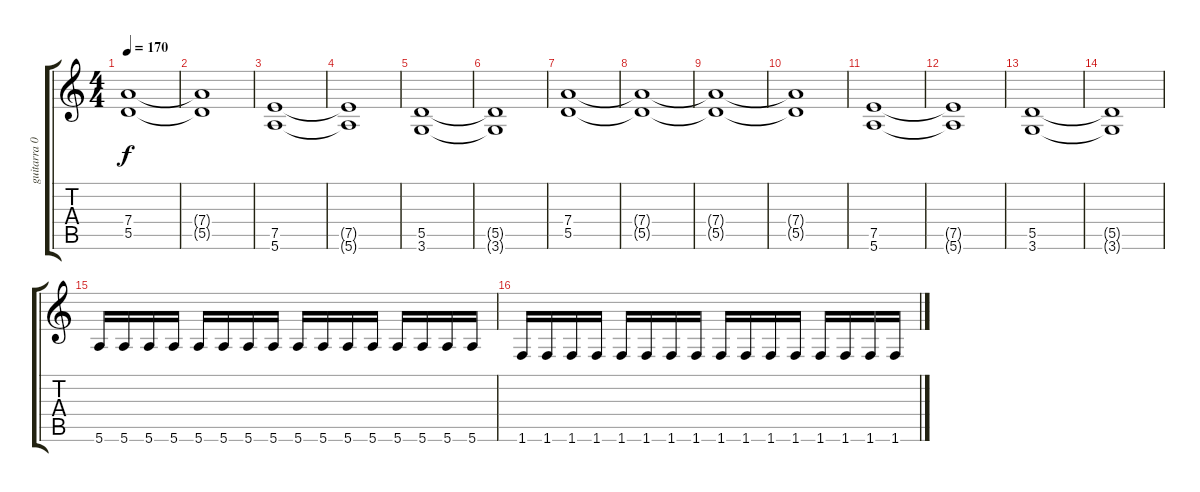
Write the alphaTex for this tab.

\track ("guitarra 01" "guitarra 0") {instrument distortionguitar}
\staff {score tabs}
\tuning (E4 B3 G3 D3 A2 E2) {hide}
\ts (4 4)
\tempo 170
\clef g2
\ks c
(7.4{t} 5.5{t}).1{dy f} |
(7.4{t} 5.5{t}).1 |
(7.5 5.6).1 |
(7.5{t} 5.6{t}).1 |
(5.5 3.6).1 |
(5.5{t} 3.6{t}).1 |
(7.4 5.5).1 |
(7.4{t} 5.5{t}).1 |
(7.4{t} 5.5{t}).1 |
(7.4{t} 5.5{t}).1 |
(7.5 5.6).1 |
(7.5{t} 5.6{t}).1 |
(5.5 3.6).1 |
(5.5{t} 3.6{t}).1 |
5.6.16 5.6.16 5.6.16 5.6.16 5.6.16 5.6.16 5.6.16 5.6.16 5.6.16 5.6.16 5.6.16 5.6.16 5.6.16 5.6.16 5.6.16 5.6.16 |
1.6.16 1.6.16 1.6.16 1.6.16 1.6.16 1.6.16 1.6.16 1.6.16 1.6.16 1.6.16 1.6.16 1.6.16 1.6.16 1.6.16 1.6.16 1.6.16
